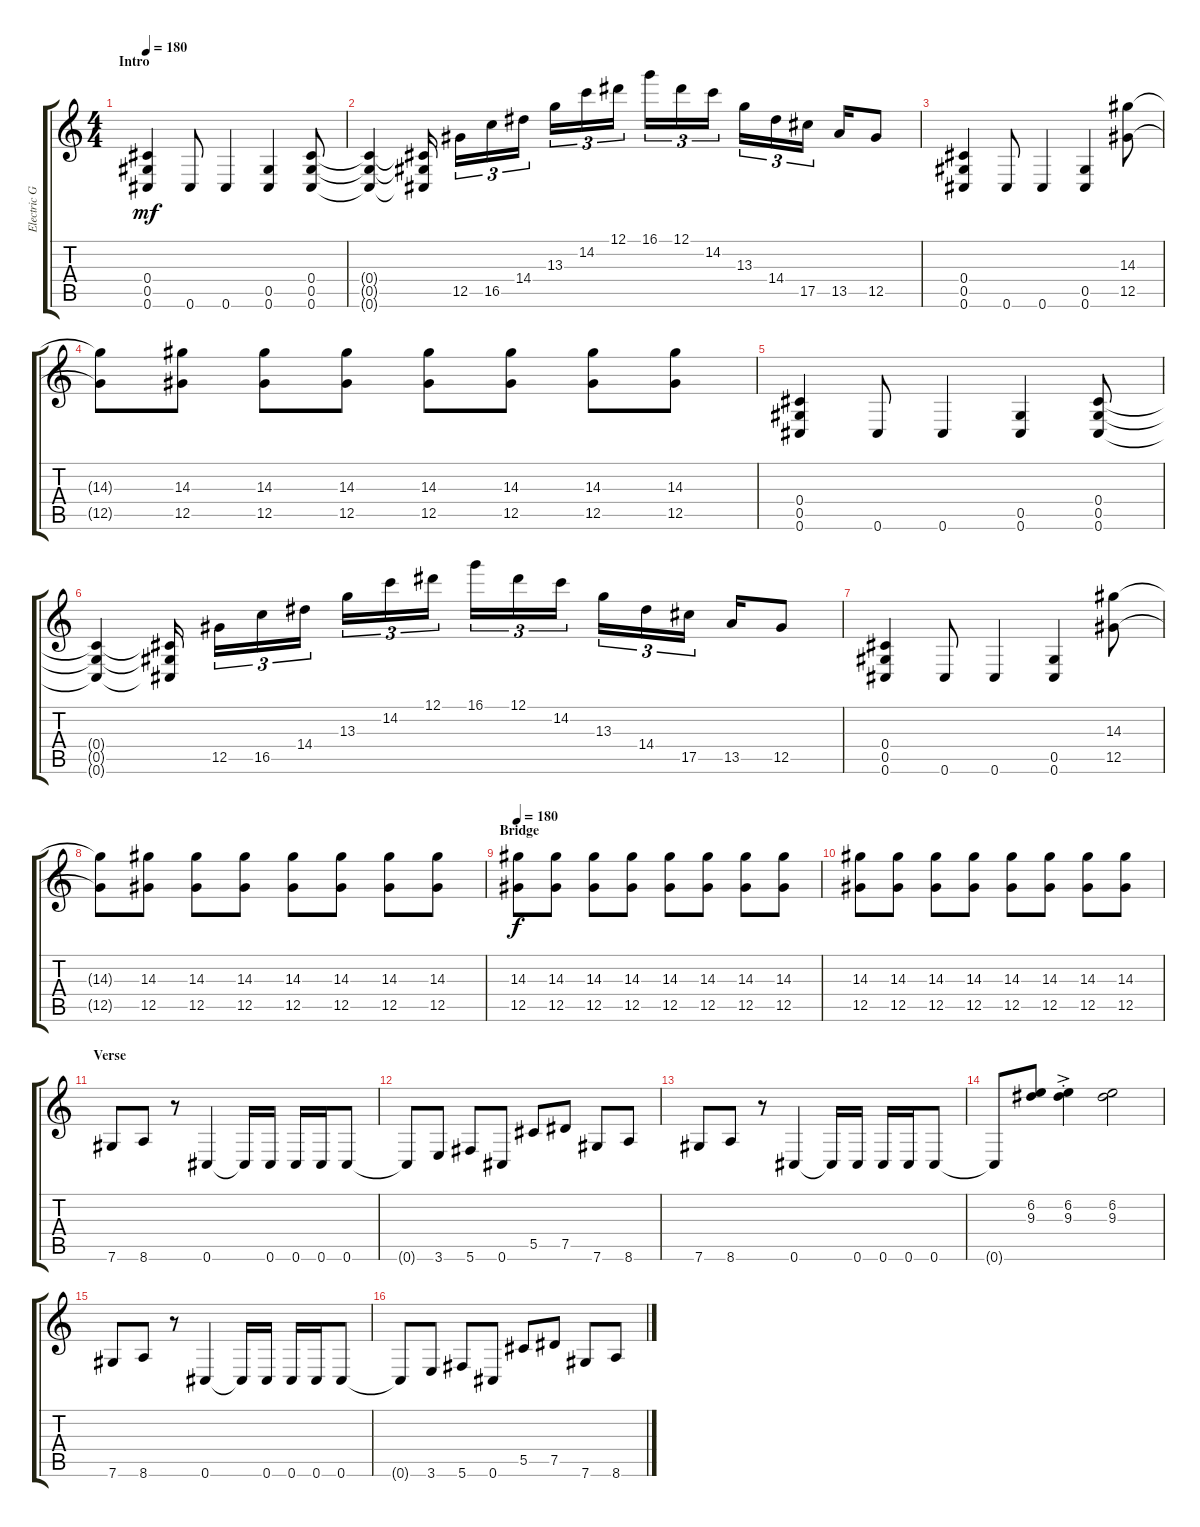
\track ("Electric Guitar" "Electric G") {instrument distortionguitar}
\staff {score tabs}
\tuning (Eb4 Bb3 Gb3 Db3 Ab2 Db2) {hide}
\ts (4 4)
\section ("" "Intro")
\tempo 180
\clef g2
\ks c
(0.4 0.5 0.6).4{dy mf instrument distortionguitar} 0.6.8 0.6.4 (0.5 0.6).4 (0.4 0.5 0.6).8 |
(0.4{t} 0.5{t} 0.6{t}).4 (0.4{t} 0.5{t} 0.6{t}).16 12.5.16{tu (3 2)} 16.5.16{tu (3 2)} 14.4.16{tu (3 2)} 13.3.16{tu (3 2)} 14.2.16{tu (3 2)} 12.1.16{tu (3 2)} 16.1.16{tu (3 2)} 12.1.16{tu (3 2)} 14.2.16{tu (3 2)} 13.3.16{tu (3 2)} 14.4.16{tu (3 2)} 17.5.16{tu (3 2)} 13.5.16 12.5.8 |
(0.4 0.5 0.6).4 0.6.8 0.6.4 (0.5 0.6).4 (14.3 12.5).8 |
(14.3{t} 12.5{t}).8 (14.3 12.5).8 (14.3 12.5).8 (14.3 12.5).8 (14.3 12.5).8 (14.3 12.5).8 (14.3 12.5).8 (14.3 12.5).8 |
(0.4 0.5 0.6).4 0.6.8 0.6.4 (0.5 0.6).4 (0.4 0.5 0.6).8 |
(0.4{t} 0.5{t} 0.6{t}).4 (0.4{t} 0.5{t} 0.6{t}).16 12.5.16{tu (3 2)} 16.5.16{tu (3 2)} 14.4.16{tu (3 2)} 13.3.16{tu (3 2)} 14.2.16{tu (3 2)} 12.1.16{tu (3 2)} 16.1.16{tu (3 2)} 12.1.16{tu (3 2)} 14.2.16{tu (3 2)} 13.3.16{tu (3 2)} 14.4.16{tu (3 2)} 17.5.16{tu (3 2)} 13.5.16 12.5.8 |
(0.4 0.5 0.6).4 0.6.8 0.6.4 (0.5 0.6).4 (14.3 12.5).8 |
(14.3{t} 12.5{t}).8 (14.3 12.5).8 (14.3 12.5).8 (14.3 12.5).8 (14.3 12.5).8 (14.3 12.5).8 (14.3 12.5).8 (14.3 12.5).8 |
\section ("" "Bridge")
\tempo 180
(14.3 12.5).8{dy f} (14.3 12.5).8 (14.3 12.5).8 (14.3 12.5).8 (14.3 12.5).8 (14.3 12.5).8 (14.3 12.5).8 (14.3 12.5).8 |
(14.3 12.5).8 (14.3 12.5).8 (14.3 12.5).8 (14.3 12.5).8 (14.3 12.5).8 (14.3 12.5).8 (14.3 12.5).8 (14.3 12.5).8 |
\section ("" "Verse")
7.6.8 8.6.8 r.8 0.6.4 0.6{t}.16 0.6.16 0.6.16 0.6.16 0.6.8 |
0.6{t}.8 3.6.8 5.6.8 0.6.8 5.5.8 7.5.8 7.6.8 8.6.8 |
7.6.8 8.6.8 r.8 0.6.4 0.6{t}.16 0.6.16 0.6.16 0.6.16 0.6.8 |
0.6{t}.8 (6.2 9.3).8 (6.2{ac st} 9.3{ac st}).4 (6.2 9.3).2 |
7.6.8 8.6.8 r.8 0.6.4 0.6{t}.16 0.6.16 0.6.16 0.6.16 0.6.8 |
0.6{t}.8 3.6.8 5.6.8 0.6.8 5.5.8 7.5.8 7.6.8 8.6.8
